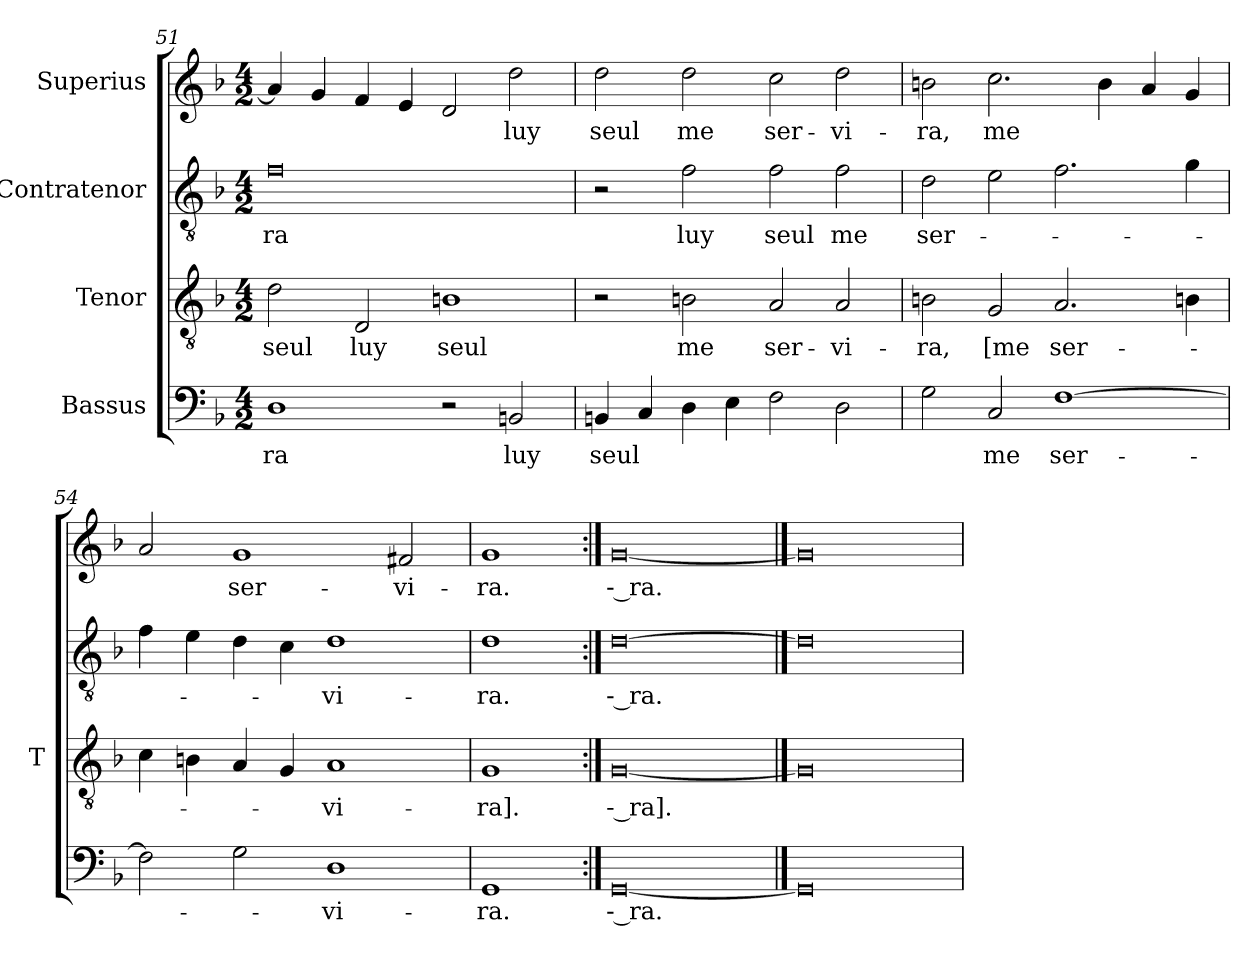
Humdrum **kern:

**kern	**text	**kern	**text	**kern	**text	**kern	**text
*part4	*part4	*part3	*part3	*part2	*part2	*part1	*part1
*staff4	*staff4	*staff3	*staff3	*staff2	*staff2	*staff1	*staff1
*I"Bassus	*	*I"Tenor	*	*I"Contratenor	*	*I"Superius	*
*	*	*I'T	*	*	*	*	*
*clefF4	*	*clefGv2	*	*clefGv2	*	*clefG2	*
*k[b-]	*	*k[b-]	*	*k[b-]	*	*k[b-]	*
*M4/2	*	*M4/2	*	*M4/2	*	*M4/2	*
=51	=51	=51	=51	=51	=51	=51	=51
1D	-ra	2d	-seul	0f	-ra	4ai]	.
.	.	.	.	.	.	4g	.
.	.	2D	-luy	.	.	4f	.
.	.	.	.	.	.	4e	.
2r	.	1Bn	-seul	.	.	2d	.
2BBn	-luy	.	.	.	.	2dd	-luy
=52	=52	=52	=52	=52	=52	=52	=52
4BBn	-seul	2r	.	2r	.	2dd	-seul
4C	.	.	.	.	.	.	.
4D	.	2Bn	-me	2f	-luy	2dd	-me
4E	.	.	.	.	.	.	.
2F	.	2A	ser-	2f	-seul	2cc	ser-
2D	.	2A	vi-	2f	-me	2dd	vi-
=53	=53	=53	=53	=53	=53	=53	=53
2G	.	2Bn	-ra,	2d	ser-	2b	-ra,
2C	-me	2G	-[me	2e	.	2.cc	-me
[1F	ser-	2.A	ser-	2.f	.	.	.
.	.	.	.	.	.	4b	.
.	.	.	.	.	.	4a	.
.	.	4Bn	.	4g	.	4g	.
=54	=54	=54	=54	=54	=54	=54	=54
2F]	.	4c	.	4f	.	2a	.
.	.	4Bn	.	4e	.	.	.
2G	.	4A	.	4d	.	1g	ser-
.	.	4G	.	4c	.	.	.
1D	vi-	1A	vi-	1d	vi-	.	.
.	.	.	.	.	.	2f#X	vi-
=55	=55	=55	=55	=55	=55	=55	=55
1GG	-ra.	1G	-ra].	1d	-ra.	1g	-ra.
=56:|!	=56:|!	=56:|!	=56:|!	=56:|!	=56:|!	=56:|!	=56:|!
[0GG	-- ra.	[0G	-- ra].	[0d	-- ra.	[0g	-- ra.
==57	==57	==57	==57	==57	==57	==57	==57
0GG]	.	0G]	.	0d]	.	0g]	.
=	=	=	=	=	=	=	=
*-	*-	*-	*-	*-	*-	*-	*-
